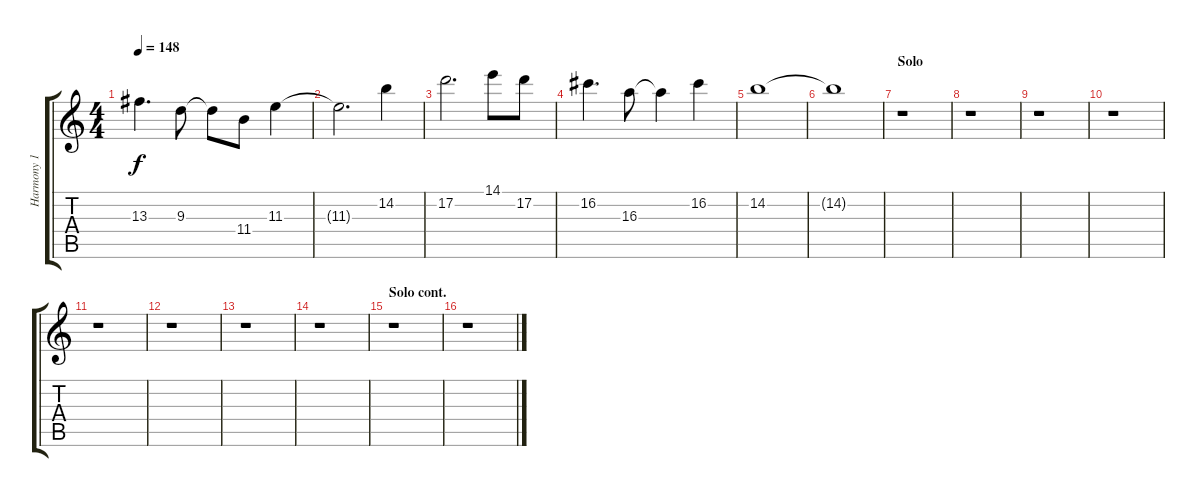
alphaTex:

\track ("Harmony 1" "Harmony 1") {instrument overdrivenguitar}
\staff {score tabs}
\tuning (D4 A3 F3 C3 G2 C2) {hide}
\ts (4 4)
\tempo 148
\clef g2
\ks aminor
13.3.4{d dy f} 9.3.8 9.3{t}.8 11.4.8 11.3.4 |
11.3{t}.2{d} 14.2.4 |
17.2.2{d} 14.1.8 17.2.8 |
16.2.4{d} 16.3.8 16.3{t}.4 16.2.4 |
14.2.1 |
14.2{t}.1 |
\section ("" "Solo")
r.1 |
r.1 |
r.1 |
r.1 |
r.1 |
r.1 |
r.1 |
r.1 |
\section ("" "Solo cont.")
r.1 |
r.1
